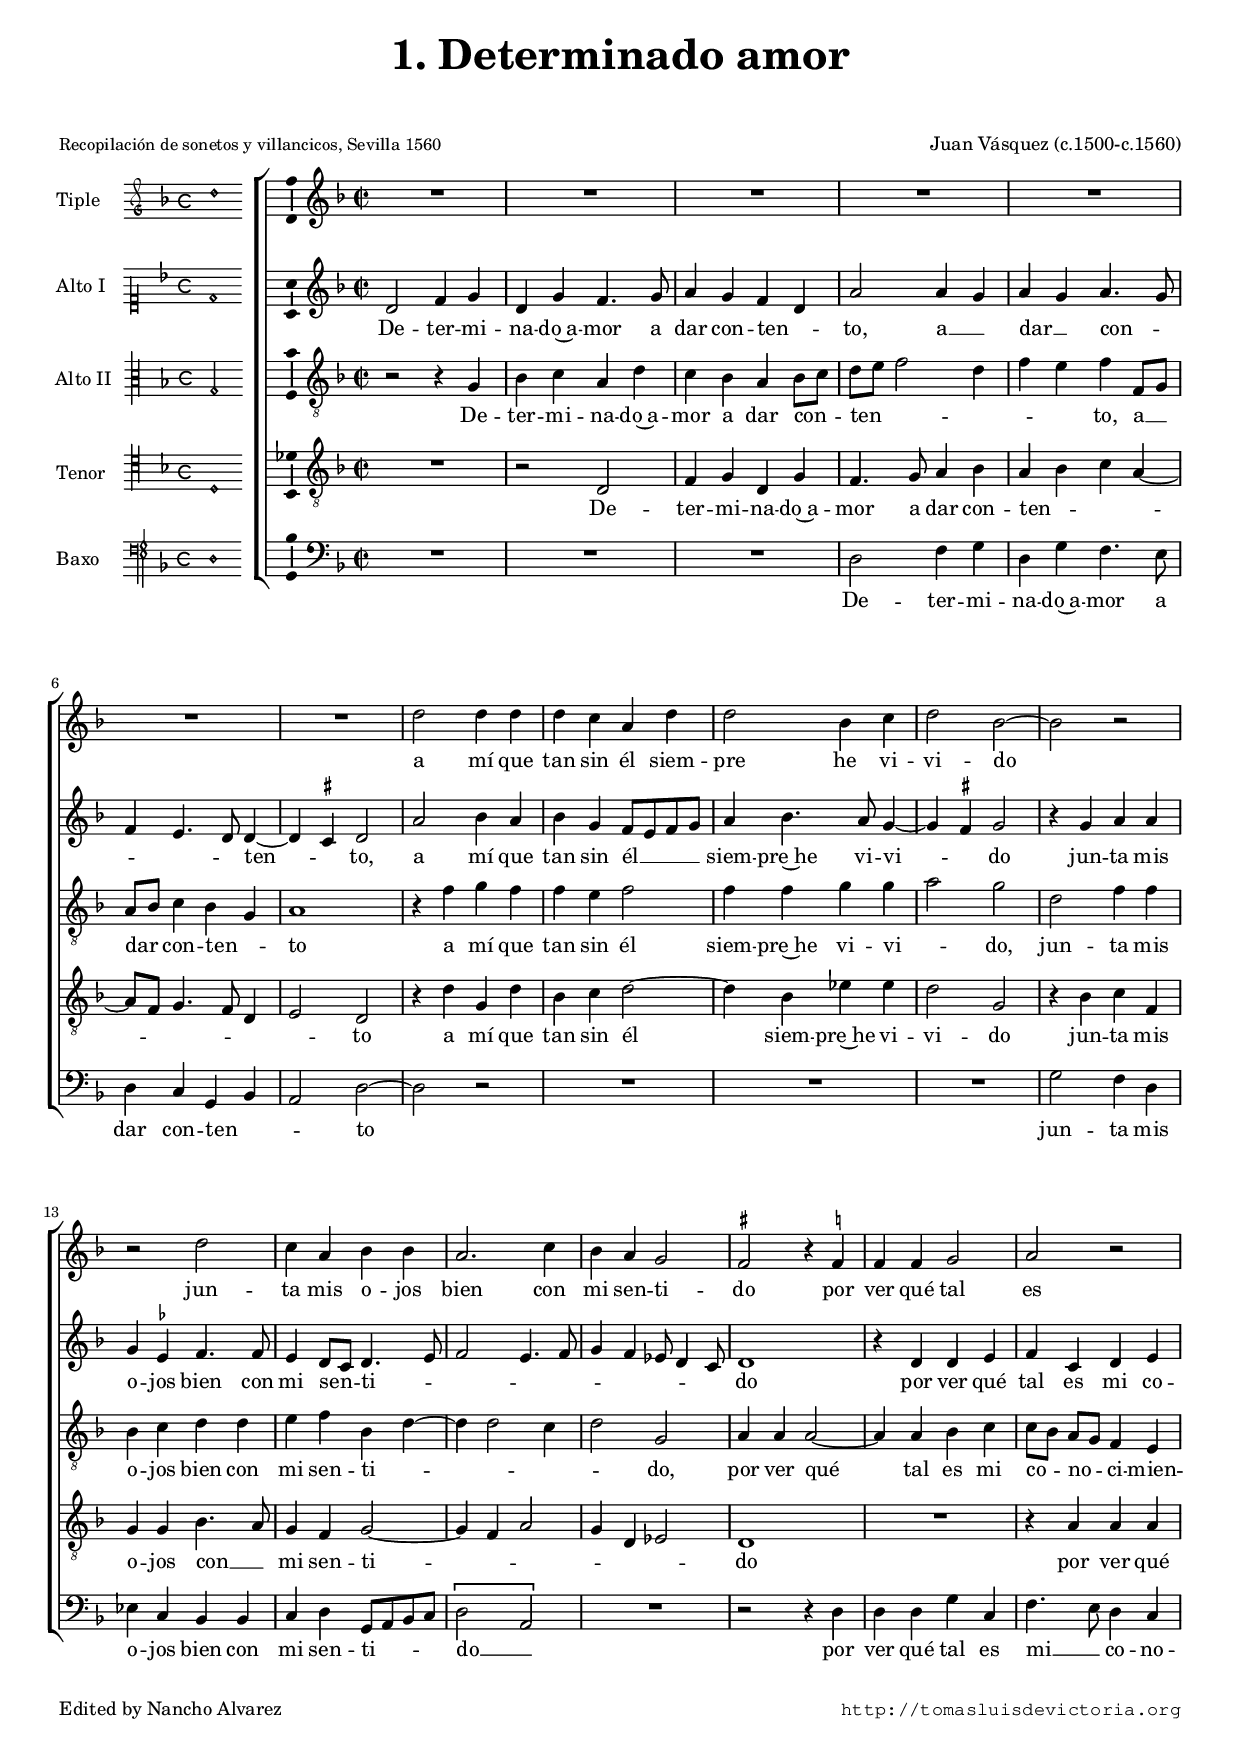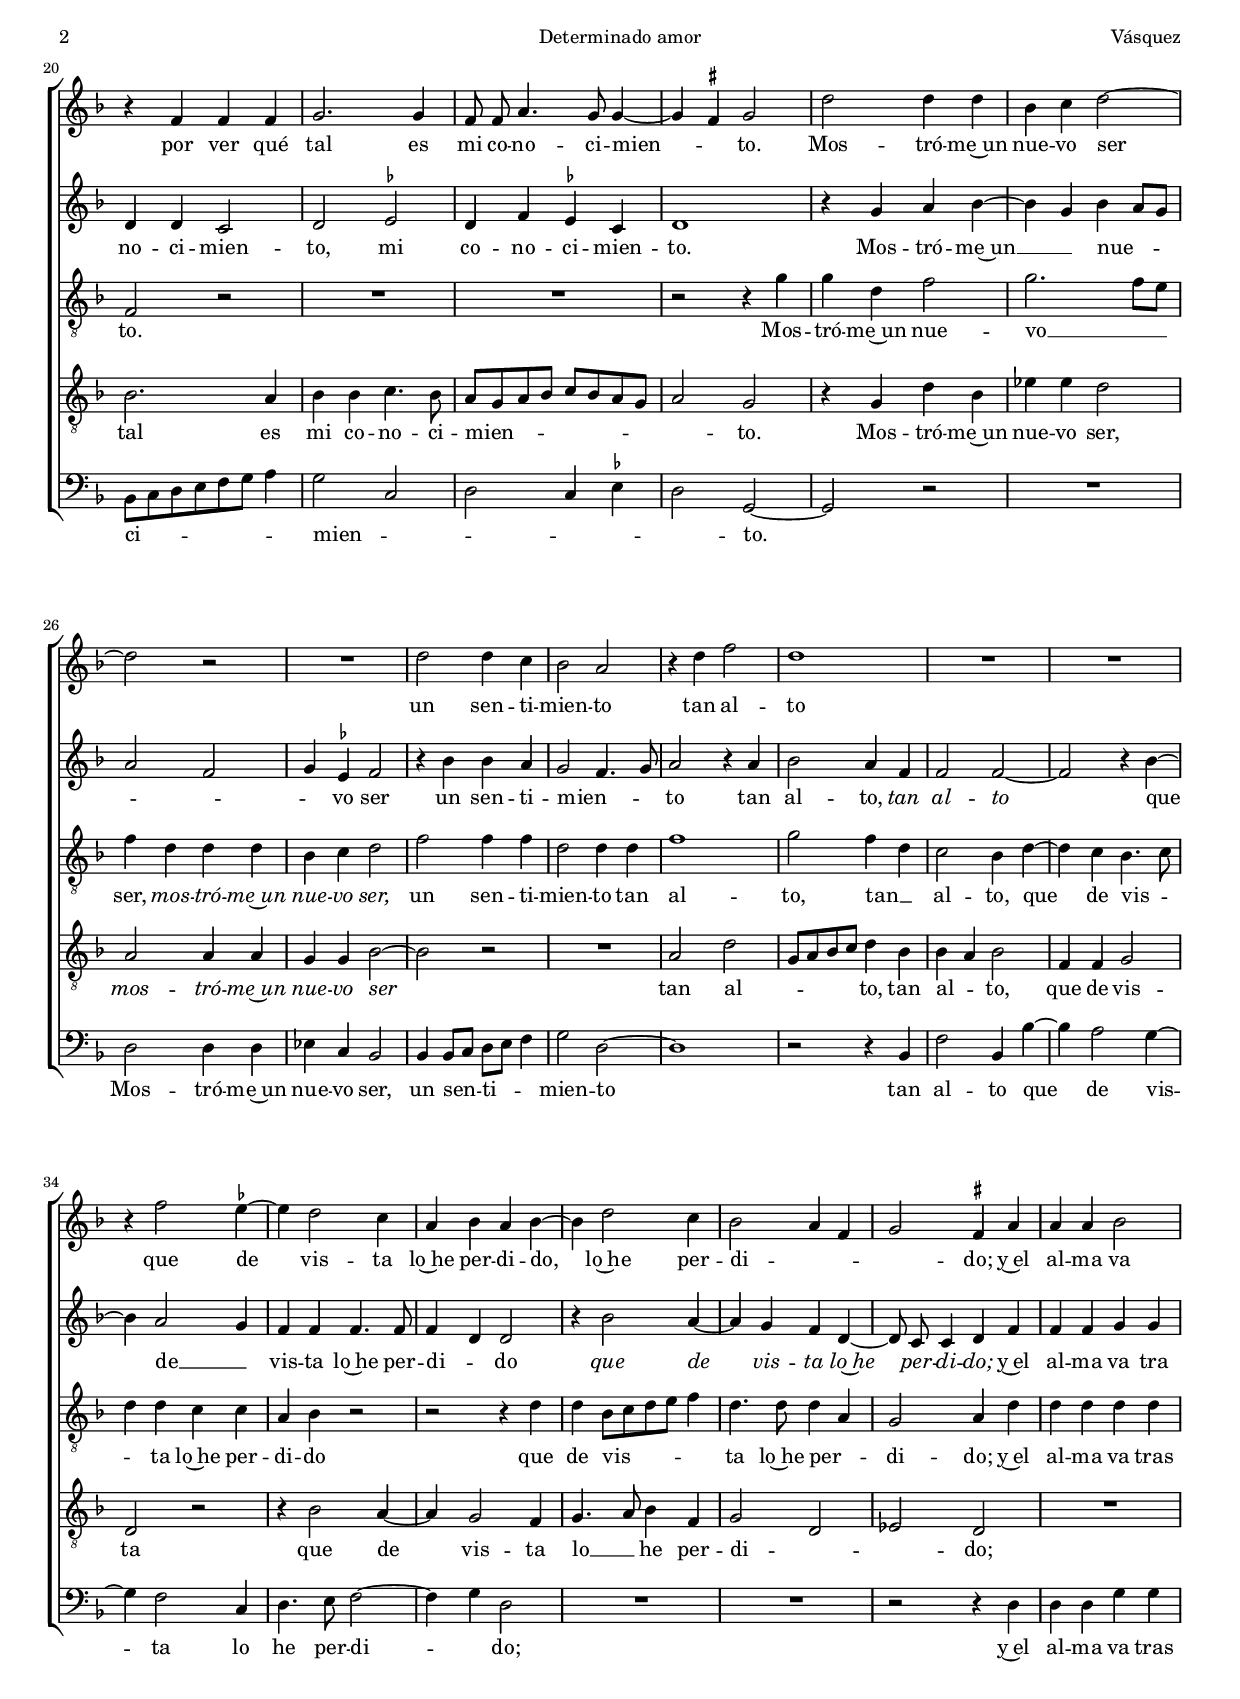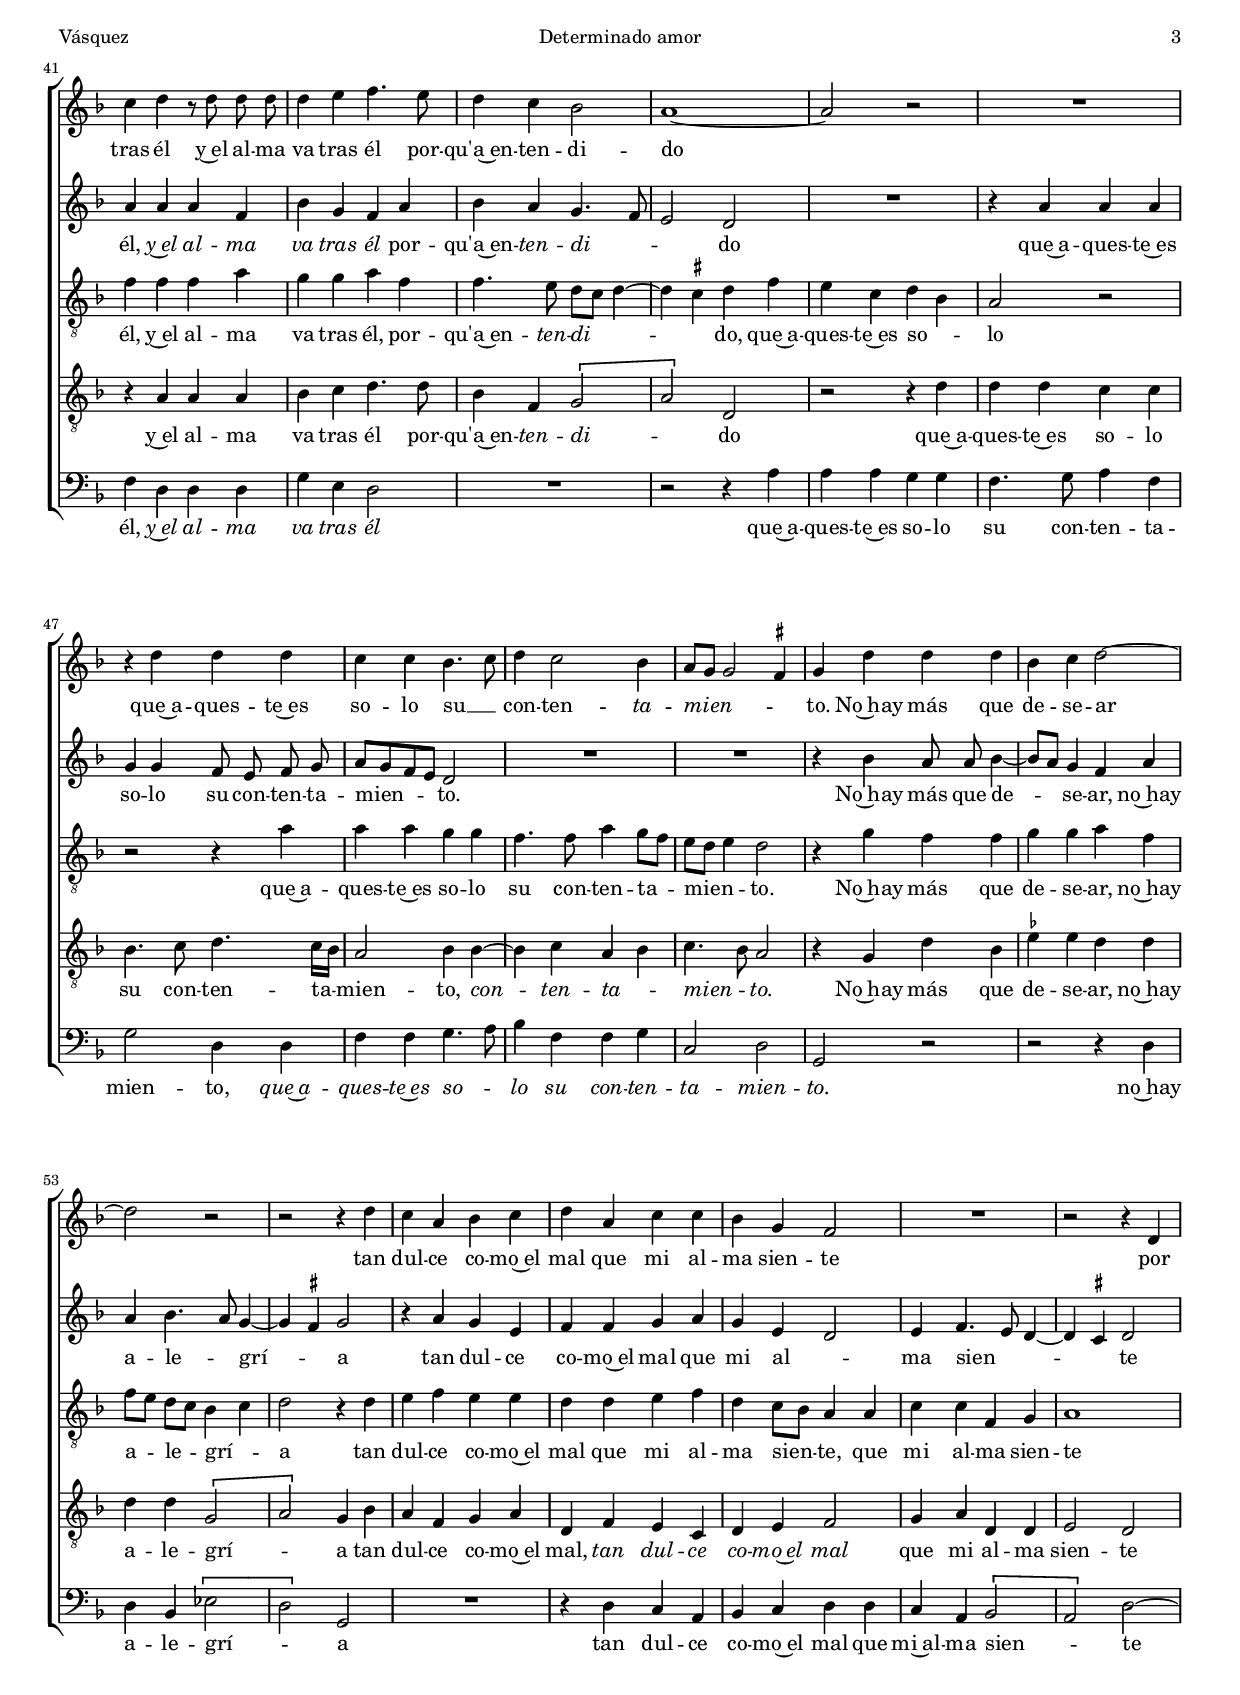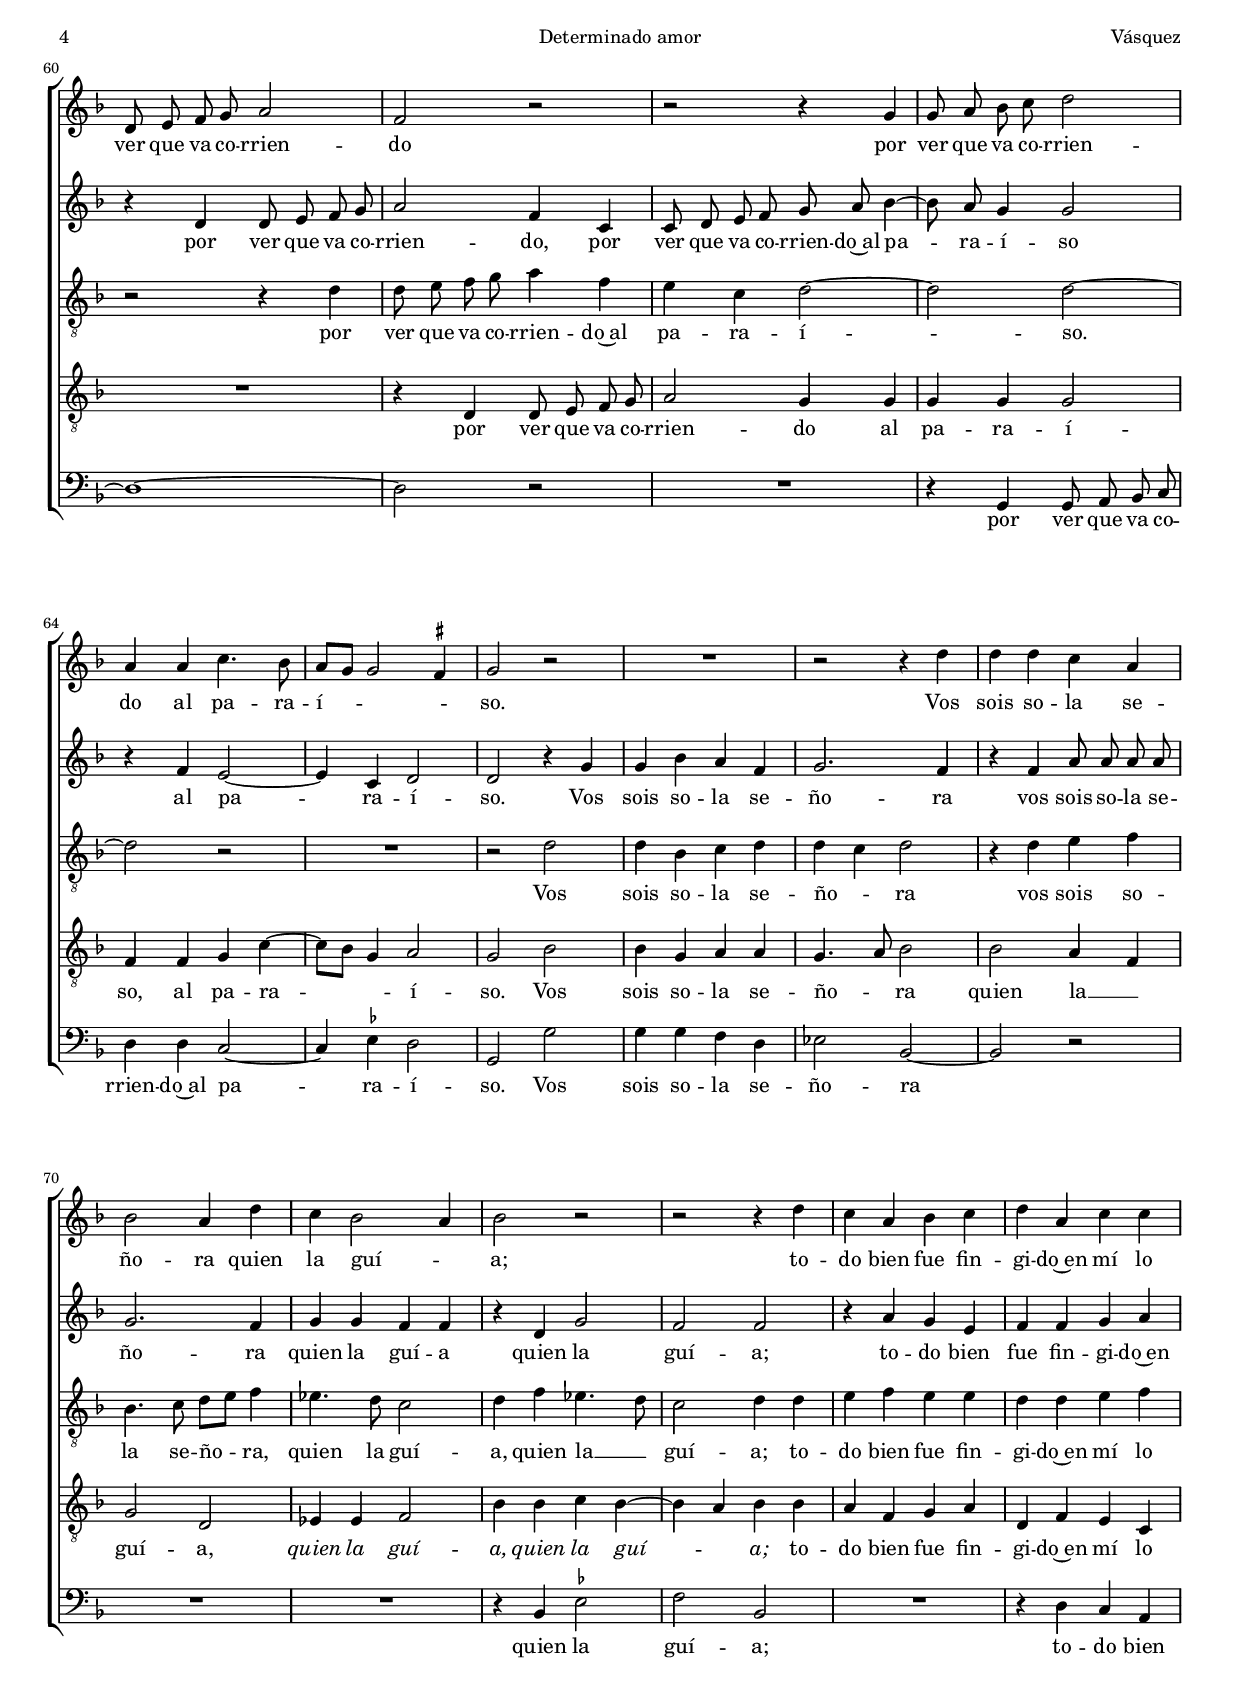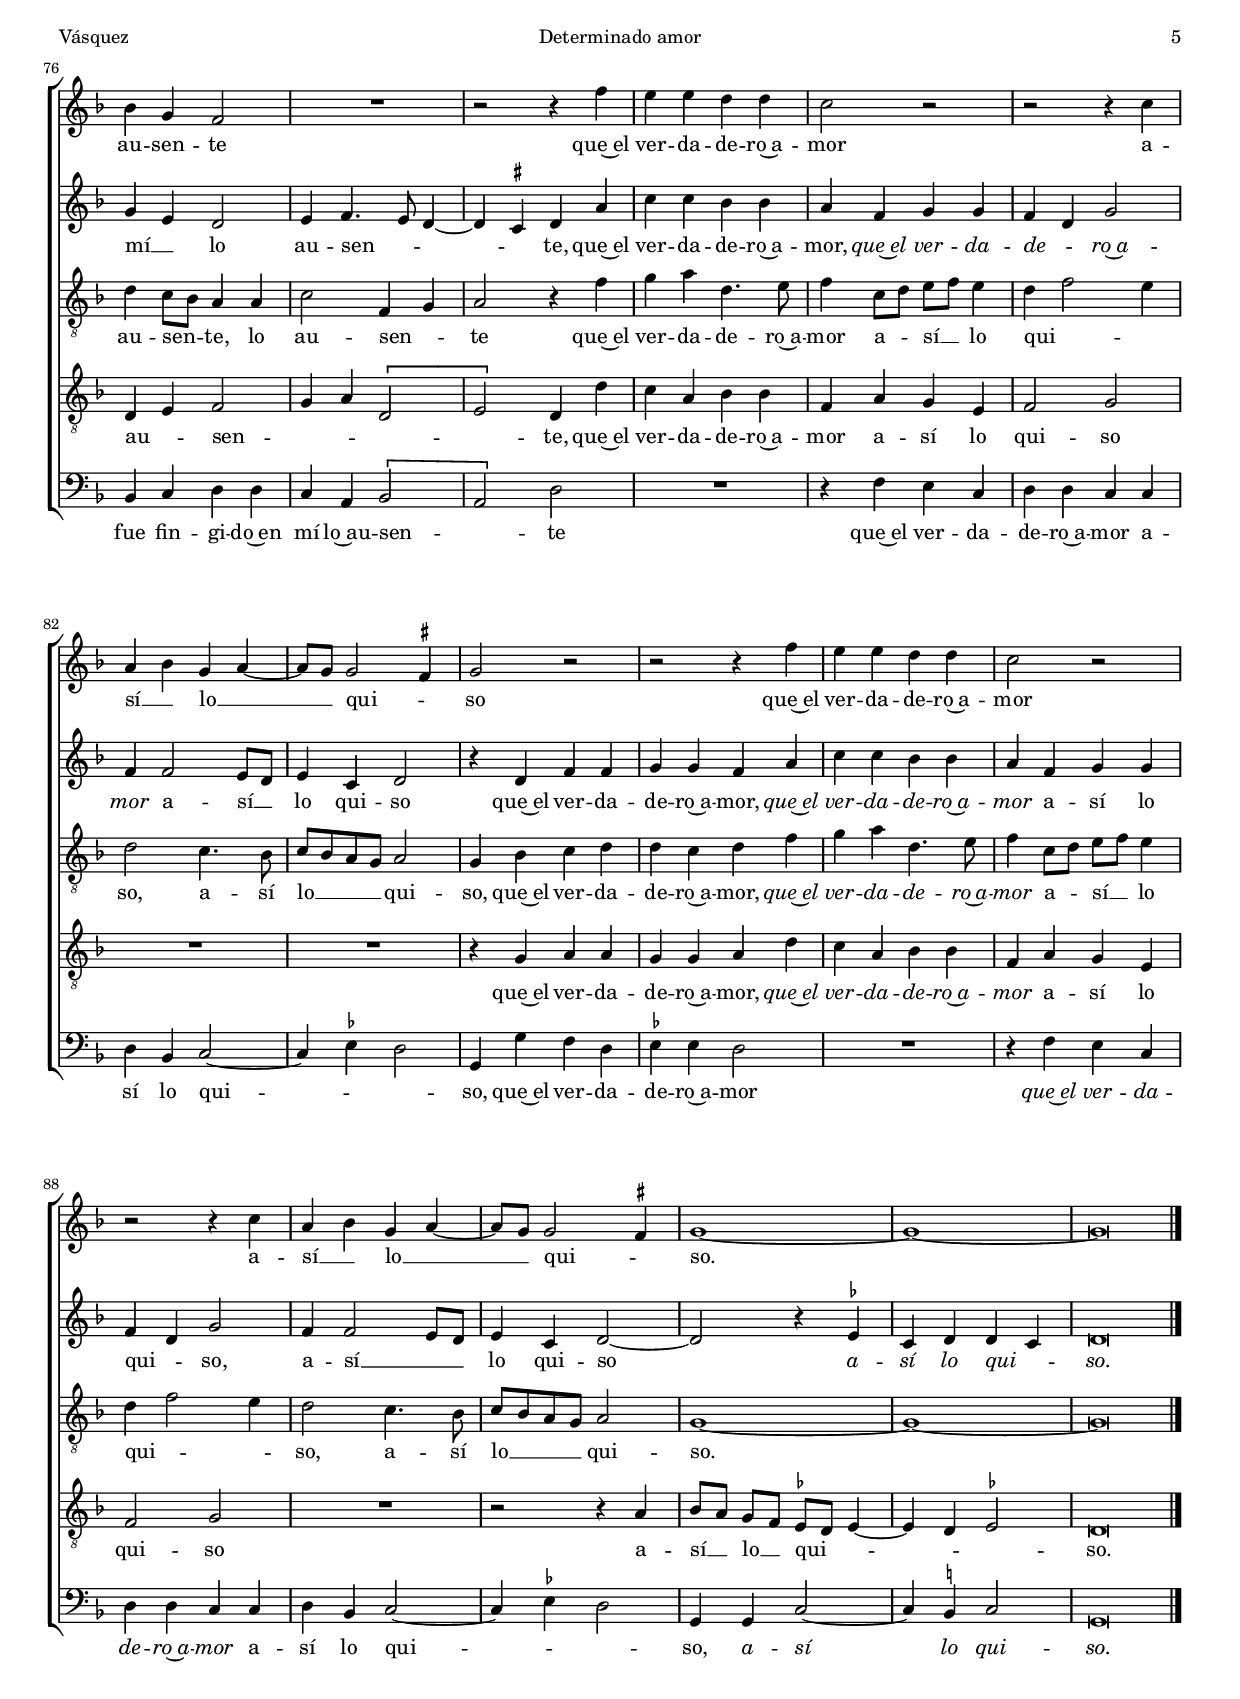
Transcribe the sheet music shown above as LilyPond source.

\version "2.18.0"

#(set-default-paper-size "a4")
#(set-global-staff-size 16.3)
#(ly:set-option 'point-and-click #f)
%mobile -s14.5 -i3.2

italicas=\override LyricText.font-shape = #'italic
rectas=\override LyricText.font-shape = #'upright
ss=\once \set suggestAccidentals = ##t
incipitwidth = 20
mtempo={\tempo 4 = 100}
mtempob={\tempo 4 = 50}
mt=#(define-music-function (parser location offset) (number?) ; move lyric text
      #{ \once \override LyricText.X-offset = -$offset #})

htitle="Determinado amor"
hcomposer="Vásquez"

\header {
	title=\markup{\fontsize #3 "1. Determinado amor"}
	%subtitle=\markup{""}
	subsubtitle=\markup{\null \vspace #2 }
        composer = \markup{"Juan Vásquez (c.1500-c.1560)"}
        pdfauthor=\composer
        %opus="(-)"
	poet=\markup{\smaller "Recopilación de sonetos y villancicos, Sevilla 1560"} 
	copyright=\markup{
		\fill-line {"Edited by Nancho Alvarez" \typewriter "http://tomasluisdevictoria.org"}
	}
%	tagline=""
}

global={\key f \major \time 2/2 \skip 1*93
        \bar "|."
}


cantus=\relative c''{
	R1*7
	d2 d4 d
	d c a d
	d2 bes4 c
	d2 bes ~
	bes r
	r d
	c4 a bes bes
	a2. c4
	bes4 a g2
	\ss fis2 r4 \ss f
	f f g2
	a2 r
	r4 f f f
	g2. g4
	f8 \noBeam f a4. g8 g4 ~
	g \ss fis g2
	d'2 d4 d
	bes c d2 ~
	d r
	R1
	d2 d4 c
	bes2 a
	r4 d f2
	d1
	R1*2
	r4 f2 \ss ees4 ~
	ees d2 c4 %  d4 d
	a4 bes a bes ~
	bes d2 c4
	bes2 a4 f
	g2 \ss fis4 a
	a4 a bes2
	c4 d r8 d \noBeam d \noBeam d
	d4 e f4. e8
	d4 c bes2
	a1 ~
	a2 r
	R1
	r4 d d d
	c c bes4. c8
	d4 c2 bes4
	a8 g g2 \ss fis4
	g4 d' d d
	bes c d2 ~
	d r 
	r r4 d
	c a bes c
	d a c c
	bes g f2
	R1
	r2 r4 d
	d8 \noBeam e \noBeam f \noBeam g a2
	f r2
	r2 r4 g
	g8 \noBeam a \noBeam bes \noBeam c d2
	a4 a c4. bes8
	a g g2 \ss fis4
	g2 r2
	R1
	r2 r4 d'
	d d c a
	bes2 a4 d
	c bes2 a4
	bes2 r2
	r2 r4 d
	c a bes c
	d a c c
	bes g f2
	R1
	r2 r4 f'
	e e d d
	c2 r2
	r2 r4 c
	a bes g a4 ~
	a8 g8 g2 \ss fis4
	g2 r2
	r2 r4 f'
	e e d d
	c2 r2
	r2 r4 c
	a bes g a4 ~
	a8 g8 g2 \ss fis4
	g1 ~
	g ~
	g\breve*1/2
}

cantusdos=\relative c'{
	d2 f4 g
	d g f4. g8
	a4 g f d
	a'2 a4 g
	a g a4. g8
	f4 e4. d8 d4 ~
	d \ss cis d2
	a'2 bes4 a
	bes g f8 e f g
	a4 bes4. a8 g4 ~
	g \ss fis g2
	r4 g a a
	g \ss ees f4. f8
	e4 d8 c d4. e8
	f2 e4. f8
	g4 f ees8 d4 c8
	d1
	r4 d d e
	f c d e
	d4 d c2
	d \ss ees
	d4 f \ss ees c
	d1
	r4 g a bes ~
	bes g bes a8 g
	a2 f
	g4 \ss ees f2
	r4 bes bes a
	g2 f4. g8
	a2 r4 a
	bes2 a4 f
	f2 f ~
	f r4 bes ~
	bes a2 g4
	f4 f f4. f8
	f4 d d2
	r4 bes'2 a4 ~ % sin ~
	a4 g f d ~
	d8 \noBeam c c4 d4 f
	f f g g
	a a a f
	bes g f a
	bes a g4. f8
	e2 d
	R1
	r4 a' a a
	g g f8 \noBeam e \noBeam f \noBeam g
	a8 g f e d2
	R1*2 
	r4 bes' a8 \noBeam a bes4 ~
	bes8 a8 g4 f4 a
	a bes4. a8 g4 ~
	g4 \ss fis4 g2
	r4 a g e
	f f g a
	g e d2
	e4 f4. e8 d4 ~
	d \ss cis4 d2
	r4 d d8 \noBeam e \noBeam f \noBeam g
	a2 f4 c
	c8 \noBeam d \noBeam e \noBeam f \noBeam g \noBeam a bes4 ~
	bes8 \noBeam a8 g4 g2
	r4 f e2 ~
	e4 c4 d2
	d r4 g
	g bes a f
	g2. f4
	r4 f a8 \noBeam a \noBeam a \noBeam a
	g2. f4
	g g f f
	r d g2
	f f
	r4 a g e
	f f g a
	g e d2
	e4 f4. e8 d4 ~
	d \ss cis4 d4 a'
	c c bes bes
	a f g g
	f d g2
	f4 f2 e8 d
	e4 c d2
	r4 d f f
	g g f a
	c c bes bes
	a f g g
	f d g2
	f4 f2 e8 d
	e4 c d2 ~
	d r4 \ss ees
	c d d c
	d\breve*1/2
}

altus=\relative c'{
	r2 r4 g
	bes4 c a d
	c bes a bes8 c
	d8 e f2 d4
	f e f f,8 g
	a bes c4 bes g
	a1 
	r4 f' g f
	f e f2
	f4 f g g
	a2 g
	d2 f4 f
	bes, c d d
	e f bes, d ~
	d d2 c4
	d2 g,
	a4 a a2 ~
	a4 a bes c
	c8[ bes] a[ g] f4 e
	f2 r
	R1*2
	r2 r4 g'
	g4 d f2
	g2. f8 e
	f4 d d d
	bes c d2
	f2 f4 f
	d2 d4 d
	f1
	g2 f4 d
	c2 bes4 d ~
	d4 c bes4. c8
	d4 d c c
	a bes r2
	r2 r4 d
	d bes8[ c d e] f4
	d4. d8 d4 a
	g2 a4 d
	d4 d d d
	f f f a
	g g a f
	f4. e8 d c d4 ~
	d4 \ss cis d f
	e c d bes
	a2 r
	r2 r4 a'
	a a g g
	f4. f8 a4 g8 f
	e d e4 d2 % \ss ees ?
	r4 g f f
	g g a f
	f8[ e] d[ c] bes4 c
	d2 r4 d
	e f e e
	d d e f
	d c8 bes a4 a
	c c f,4 g
	a1
	r2
	r4 d d8 \noBeam e \noBeam f \noBeam g
	a4 f e c
	d2 ~
	d d ~
	d r
	R1
	r2
	d2 d4 bes
	c d d c
	d2 r4 d
	e f bes,4. c8
	d e f4 ees4. d8
	c2 d4 f
	ees4. d8 c2
	d4 d e f
	e e d d
	e f d c8 bes
	a4 a c2
	f,4 g a2
	r4 f' g a
	d,4. e8 f4 c8 d
	e f e4
	d4 f2 e4
	d2
	c4. bes8 c bes a g
	a2 g4 bes
	c d d c
	d f g a
	d,4. e8 f4 c8 d
	e f e4 d4 f2 e4
	d2
	c4. bes8 c bes a g
	a2
	g1 ~
	g1 ~
	g\breve*1/2
}

tenor=\relative c{
	R1
	r2 d
	f4 g d g
	f4. g8 a4 bes
	a bes c a ~ 
	a8 f g4. f8 d4
	e2 d
	r4 d' g, d'
	bes c d2 ~
	d4 bes ees ees
	d2 g,
	r4 bes c f,
	g g bes4. a8 
	g4 f g2 ~
	g4 f a2 % HA pone "sic"  en el g4
	g4 d ees2
	d1
	R1
	r4 a' a a
	bes2. a4
	bes bes c4. bes8
	a8 g a bes c bes a g
	a2 g
	r4 g d' bes
	ees ees d2
	a a4 a
	g g bes2 ~
	bes2 r
	R1
	a2 d
	g,8 a bes c d4 bes
	bes4 a bes2
	f4 f g2
	d r
	r4 bes'2 a4 ~
	a4 g2 f4
	g4. a8 bes4 f
	g2 d
	ees d
	R1
	r4 a' a a 
	bes c d4. d8
	bes4 f
	%\once \override LigatureBracket.style=#'dashed-line
	  \[g2
	a2\] d,
	r2 r4 d'
	d d c c
	bes4. c8 d4. c16 bes
	a2 bes4 bes ~
	bes4 c a bes
	c4. bes8 a2
	r4 g d' bes
	\ss ees ees d d
	d d \[g,2
	a\] g4 bes
	a f g a
	d, f e c
	d e f2
	g4 a
	d,4 d
	e2 d
	R1
	r4 d d8 \noBeam e \noBeam f \noBeam g
	a2 g4 g
	g g g2
	f4 f g c4 ~
	c8 bes8 g4 a2
	g bes
	bes4 g a a
	g4. a8 bes2
	bes a4 f
	g2 d
	ees4 ees f2
	bes4 bes c bes4 ~
	bes a4 bes4 bes
	a f g a
	d, f e c
	d e f2
	g4 a \[d,2
	e\] d4 d'
	c a bes bes
	f a g4 e
	f2 g
	R1*2
	r4 g a a
	g g a d
	c a bes bes
	f a g e
	f2 g
	R1
	r2 r4 a
	bes8[ a] g[ f] \ss ees8 d ees4 ~
	ees4 d4 \ss ees2
	d\breve*1/2
}

bassus=\relative c{
	R1*3
	d2 f4 g
	d g f4. e8
	d4 c g bes
	a2 d ~
	d r
	R1*3
	g2 f4 d
	ees c bes bes
	c d g,8 a bes c
	\[d2 a\]
	R1
	r2 r4 d
	d d g c,
	f4. e8 d4 c
	bes8[ c d e f g] a4
	g2 c,
	d c4 \ss ees
	d2 g, ~
	g2 r
	R1
	d'2 d4 d
	ees4 c bes2
	bes4 bes8 c d e f4
	g2 d ~
	d1
	r2 r4 bes
	f'2 bes,4 bes' ~
	bes4 a2 g4 ~ % HA pone "sic" en el a2
	g4 f2 c4
	d4. e8 f2 ~
	f4 g d2
	R1*2
	r2 r4 d
	d4 d g g
	f d d d
	g e d2
	R1
	r2 r4 a'
	a a g g
	f4. g8 a4 f
	g2 d4 d
	f f g4. a8
	bes4 f f g
	c,2 d
	g, r
	r2 r4 d'
	d bes \[ees2
	d\] g,
	R1
	r4 d' c a
	bes c d d
	c a \[bes2
	a\] d ~
	d1 ~
	d2 r
	R1
	r4 g, g8 \noBeam a \noBeam bes \noBeam c
	d4 d c2 ~
	c4 \ss ees d2
	g, g'
	g4 g f d
	ees2 bes ~
	bes r
	R1*2
	r4 bes \ss ees2
	f bes,
	R1
	r4 d c a
	bes c d d
	c a \[bes2
	a\] d
	R1
	r4 f e c
	d d c c
	d bes c2 ~
	c4 \ss ees d2
	g,4 g' f d
	\ss ees4 ees d2
	R1
	r4 f e c
	d d c c
	d bes c2 ~
	c4 \ss ees d2
	g,4 g c2 ~
	c4 \ss b c2
	g\breve*1/2
}

textocantus=\lyricmode{
a mí que tan sin él siem -- pre he vi -- vi -- do
jun -- ta mis o -- jos bien con mi sen -- ti -- do
por ver qué tal es 
por ver qué tal es mi co -- no -- ci -- mien -- _ to.
Mos -- tró -- me~un nue -- vo ser
un sen -- ti -- mien -- to
tan al -- to que de vis -- ta lo~he per -- di -- do,
lo~he per -- di -- _ _ _ do;
y~el al -- ma va tras él
y~el al -- ma va tras él
por -- qu'a~en -- ten -- di -- do
que~a -- ques -- te~es so -- lo
su __ _ con -- ten -- \italicas ta -- mien -- _ _ _ \rectas to.
No~hay más que de -- se -- ar
tan dul -- ce co -- mo~el mal
que mi al -- ma sien -- te
por ver que va co -- rrien -- do
por ver que va co -- rrien -- do
al pa -- ra -- í -- _ _ _ so.
Vos sois so -- la se -- ño -- ra
quien la guí -- _ a;
to -- do bien fue fin -- gi -- do~en mí 
lo au -- sen -- te
que~el ver -- da -- de -- ro~a -- mor
a -- sí __ _ lo __ _ _ qui -- _ so
que~el ver -- da -- de -- ro~a -- mor
a -- sí __ _ lo __ _ _ qui -- _ so.
}

textocantusdos=\lyricmode{
De -- ter -- mi -- na -- do~a -- mor
a dar con -- ten -- _ to,
a __ _ dar __ _ con -- _ _ _ _ ten -- _ to,
a mí que tan sin él __ _ _ _ siem -- pre~he vi -- vi -- _ do
jun -- ta mis o -- jos bien con mi sen -- _ ti -- _ _ _ _ _ _ _ _ _ do
por ver qué tal es mi co -- no -- ci -- mien -- to,
mi co -- no -- ci -- mien -- to.
Mos -- tró -- \mt #2 me~un __ _
nue -- _ _ _ _ _ vo ser
un sen -- ti -- mien -- _ _ to tan al -- to,
\italicas tan al -- to \rectas
que de __ _ vis -- ta lo~he per -- di -- _ do
\italicas
que de vis -- ta \mt #1 lo~he per -- di -- do;
\rectas
y~el al -- ma va tra él,
\italicas
y~el al -- ma va tras él
\rectas
por -- qu'a~en -- \italicas ten -- di -- _ _ \rectas do
que~a -- ques -- te~es so -- lo
su con -- ten -- ta -- mien -- _ _ _ to.
No~hay más que de -- _ se -- ar,
no~hay a -- le -- _ grí -- _ a
tan dul -- ce co -- mo~el mal
que mi al -- _ ma sien -- _ _ _ te
por ver que va co -- rrien -- do,
por ver que va co -- rrien -- do~al pa -- ra -- í -- so
al pa -- ra -- í -- so.
Vos sois so -- la se -- ño -- ra
vos sois so -- la se -- ño -- ra
quien la guí -- a
quien la guí -- a;
to -- do bien fue fin -- gi -- do~en mí __ _ 
lo au -- sen -- _ _ _ te,
que~el ver -- da -- de -- ro~a -- mor,
\italicas
que~el ver -- da -- de -- _ ro~a -- mor
\rectas
a -- sí __ _ lo qui -- so
que~el ver -- da -- de -- ro~a -- mor,
\italicas
que~el ver -- da -- de -- ro~a -- mor \rectas
a -- sí lo qui -- _ so,
a -- sí __ _ _ lo qui -- so
\italicas
a -- sí lo qui -- _ so.
}

textoaltus=\lyricmode{
De -- ter -- mi -- na -- do~a -- mor
a dar con -- _ ten -- _ _ _ _ _ to,
a __ _ dar _ con -- ten -- _ to
a mí que tan sin él siem -- pre~he vi -- vi -- _ do,
jun -- ta mis o -- jos bien con mi sen -- ti -- _ _ _ _ do,
por ver qué tal es mi co -- _ no -- _ ci -- mien -- to.
Mos -- tró -- me~un nue -- vo __ _ _ ser,
\italicas
mos -- tró -- me~un nue -- vo ser,
\rectas
un sen -- ti -- mien -- to tan al -- to,
tan __ _ al -- to,
que de vis -- _ _ ta lo~he per -- di -- do
que de vis -- _ _ _ _ ta lo~he per -- _ di -- do;
y~el al -- ma va tras él,
y~el al -- ma va tras él,
por -- qu'a~en -- \italicas ten -- di -- _ _ _ \rectas do,
que~a -- ques -- te~es so -- _ lo
que~a -- ques -- te~es so -- lo
su con -- ten -- ta -- _ mien -- _ _ to.
No~hay más que de -- se -- ar,
no~hay a -- _ le -- _ grí -- _ a
tan dul -- ce co -- mo~el mal que mi al -- ma
sien -- _ te,
que mi al -- ma sien -- te
por ver que va co -- rrien -- do~al 
pa -- ra -- í -- so.
Vos sois so -- la se -- ño -- _ ra
vos sois so -- la se -- ño -- _ ra,
quien la guí -- a,
quien la __ _ guí -- a;
to -- do bien fue fin -- gi -- do~en mí
lo au -- sen -- _ te,
lo au -- sen -- _ te
que~el ver -- da -- de -- ro~a -- mor
a -- _ sí __ _ lo qui -- _ _ so,
a -- sí lo __ _ _ _ qui -- so,
que~el ver -- da -- de -- ro~a -- mor,
\italicas
que~el ver -- da -- de -- ro~a -- mor
\rectas
a -- _ sí __ _ lo qui -- _ _ so,
a -- sí lo __ _ _ _ qui -- so.
}

textotenor=\lyricmode{
De -- ter -- mi -- na -- do~a -- mor
a dar con -- ten -- _ _ _ _ _ _ _ _ to
a mí que tan sin él siem -- pre~he vi -- vi -- do
jun -- ta mis o -- jos con __ _ mi sen -- ti -- _ _ _ _ _ do
por ver qué tal es mi co -- no -- ci -- mien -- _ _ _ _ _ _ _ _ to.
Mos -- tró -- me~un nue -- vo ser,
\italicas
mos -- tró -- me~un nue -- vo ser
\rectas
tan al -- _ _ _ _ to,
tan al -- _ to,
que de vis -- ta
que de vis -- ta lo __ _ he per -- di -- _ _ do;
y~el al -- ma va tras él
por -- qu'a~en -- \italicas ten -- di -- _ \rectas do
que~a -- ques -- te~es so -- lo su con -- ten -- ta -- _ mien -- to,
\italicas
con -- ten -- ta -- _ mien -- _ to.
\rectas
No~hay más que de -- se -- ar,
no~hay a -- le -- grí -- _ a
tan dul -- ce co -- mo~el mal,
\italicas
tan dul -- ce co -- mo~el mal
\rectas
que mi al -- ma sien -- te
por ver que va co -- rrien -- do
al pa -- ra -- í -- so,
al pa -- ra -- _ _ í -- so.
Vos sois so -- la se -- ño -- _ ra
quien la __ _ guí -- a,
\italicas
quien la guí -- a,
quien la guí -- _ a;
\rectas
to -- do bien fue fin -- gi -- do~en mí
lo au -- _ sen -- _ _ _ _ te,
que~el ver -- da -- de -- ro~a -- mor
a -- sí lo qui -- so
que~el ver -- da -- de -- ro~a -- mor,
\italicas
que~el ver -- da -- de -- ro~a -- mor
\rectas
a -- sí lo qui -- so
a -- sí __ _ lo __ _ qui -- _ _ _ _ so.
}

textobassus=\lyricmode{
De -- ter -- mi -- na -- do~a -- mor
a dar con -- ten -- _ _ to
jun -- ta mis o -- jos bien
con mi sen -- ti -- _ _ _ do __ _
por ver qué tal es mi __ _ co -- no -- ci -- _ _ _ _ _ _ mien -- _ _ _ _ _ to.
Mos -- tró -- me~un nue -- vo ser,
un sen -- _ ti -- _ _ mien -- to
tan al -- to que de vis -- ta lo he per -- di -- _ do;
y~el al -- ma va tras él,
\italicas
y~el al -- ma va tras él
\rectas
que~a -- ques -- te~es so -- lo
su con -- ten -- ta -- mien -- to,
\italicas
que~a -- ques -- te~es so -- _ lo
su con -- ten -- ta -- mien -- to.
\rectas
no~hay a -- le -- grí -- _ a
tan dul -- ce co -- mo~el mal
que mi~al -- ma sien -- _ te
por ver que va co -- rrien -- do~al pa -- ra -- í -- so.
Vos sois so -- la se -- ño -- ra 
quien la guí -- a;
to -- do bien fue fin -- gi -- do~en mí lo~au -- sen -- _ te
que~el ver -- da -- de -- ro~a -- mor
a -- sí lo qui -- _ _ so,
que~el ver -- da -- de -- ro~a -- mor
\italicas
que~el ver -- da -- de -- ro~a -- mor 
\rectas
a -- sí lo qui -- _ _ so,
\italicas
a -- sí lo qui -- so.
}


incipitcantus=\markup{
	\score{
		{ 
		\set Staff.instrumentName="Tiple    "
		\override NoteHead.style = #'neomensural
		\override Staff.TimeSignature.style = #'neomensural
		\cadenzaOn 
		\clef "petrucci-g"
		\key f \major
		\time 4/4
		d''1
		} 

	\layout { line-width=\incipitwidth indent = 0 }
	}
}

incipitcantusdos=\markup{
	\score{
		{ 
		\set Staff.instrumentName="Alto I   "
		\override NoteHead.style = #'neomensural
		\override Staff.TimeSignature.style = #'neomensural
		\cadenzaOn 
		\clef "petrucci-c1"
		\key f \major
		\time 4/4
		d'1
		} 

	\layout { line-width=\incipitwidth indent = 0 }
	}
}

incipitaltus=\markup{
	\score{
		{ 
		\set Staff.instrumentName="Alto II  " % quinta parte
		\override NoteHead.style = #'neomensural 
		\override Staff.TimeSignature.style = #'neomensural
		\cadenzaOn 
		\clef "petrucci-c3"
		\key f \major
		\time 4/4
                g2*2
		} 
	\layout { line-width=\incipitwidth indent = 0 }
	}
}


incipittenor=\markup{
	\score{
		{ 
		\set Staff.instrumentName="Tenor   "
		\override NoteHead.style = #'neomensural 
		\override Staff.TimeSignature.style = #'neomensural
		\cadenzaOn 
		\clef "petrucci-c4"
		\key f \major
		\time 4/4
                d1
		} 
	\layout { line-width=\incipitwidth indent=0 }
	}
}

incipitbassus=\markup{
	\score{
		{ 
		\set Staff.instrumentName="Baxo    "
		\override NoteHead.style = #'neomensural
		\override Staff.TimeSignature.style = #'neomensural
		\cadenzaOn 
		\clef "petrucci-f4"
		\key f \major
		\time 4/4
                d1
		} 
	\layout { line-width=\incipitwidth indent = 0 }
	}
}

%\layout {
%       \context {\Voice
%               \remove Ligature_bracket_engraver
%               \consists Mensural_ligature_engraver
%       }
%       line-width=\incipitwidth
%       indent = 0
%}

\score {\transpose c' c'{
\new ChoirStaff<<

	\new Staff <<\global
	\new Voice="v1" {
		\set Staff.instrumentName=\incipitcantus
		\clef "treble"
		\cantus }
	\new Lyrics \lyricsto "v1" {\textocantus }
	>>

	\new Staff <<\global
	\new Voice="v5" {
		\set Staff.instrumentName=\incipitcantusdos
		\clef "treble"
		\cantusdos }
	\new Lyrics \lyricsto "v5" {\textocantusdos }
	>>

	\new Staff <<\global
	\new Voice="v2" {
		\set Staff.instrumentName=\incipitaltus
		\clef "G_8"
		\altus }
	\new Lyrics \lyricsto "v2" {\textoaltus }
	>>
	
	\new Staff <<\global
	\new Voice="v3" {
		\set Staff.instrumentName=\incipittenor
		\clef "G_8"
		\tenor }
	\new Lyrics \lyricsto "v3" {\textotenor }
	>>

	\new Staff <<\global
	\new Voice="v4" {
		\set Staff.instrumentName=\incipitbassus
		\clef "bass"
		\bassus }
	\new Lyrics \lyricsto "v4" {\textobassus }
	>>
	
>>

	} % transpose

\layout{ 
	\context {\Lyrics 
		\override VerticalAxisGroup.staff-affinity = #UP
		\override VerticalAxisGroup.nonstaff-relatedstaff-spacing =
			#'((basic-distance . 0) (minimum-distance . 0) (padding . .6))
		\override LyricText.font-size = #1.2
		\override LyricHyphen.minimum-distance = #0.5
	}
	\context {\Score 
		tempoHideNote = ##t
		\override BarNumber.padding = #2 
	}
	\context {\Voice 
		%melismaBusyProperties = #'()
		%autoBeaming = ##f
	}
	\context {\Staff 
                %\RemoveEmptyStaves
                %\override VerticalAxisGroup.remove-first = ##t
		\override VerticalAxisGroup.staff-staff-spacing =
			#'((basic-distance . 11) (minimum-distance . 0) (padding . 1))
		\consists Ambitus_engraver 
		\override LigatureBracket.padding = #1
	}
}

%\midi { \mtempo }

}


\paper{
	evenHeaderMarkup=\markup  \fill-line { \fromproperty #'page:page-number-string \htitle \hcomposer }
	oddHeaderMarkup= \markup  \fill-line { \on-the-fly #not-first-page \hcomposer \on-the-fly #not-first-page \htitle \on-the-fly #not-first-page \fromproperty #'page:page-number-string }
	%system-count=20
	%page-count = 8
	systems-per-page = 3
	ragged-last-bottom = ##f
	indent=3.5\cm
	system-system-spacing =
	#'((basic-distance . 20) (minimum-distance . 0) (padding . 5))
	top-system-spacing = % header
	#'((basic-distance . 9) (minimum-distance . 0) (padding . 0))
	last-bottom-spacing = % footer
	#'((basic-distance . 13) (minimum-distance . 0) (padding . 0))
	markup-system-spacing.padding = #1.5
}
